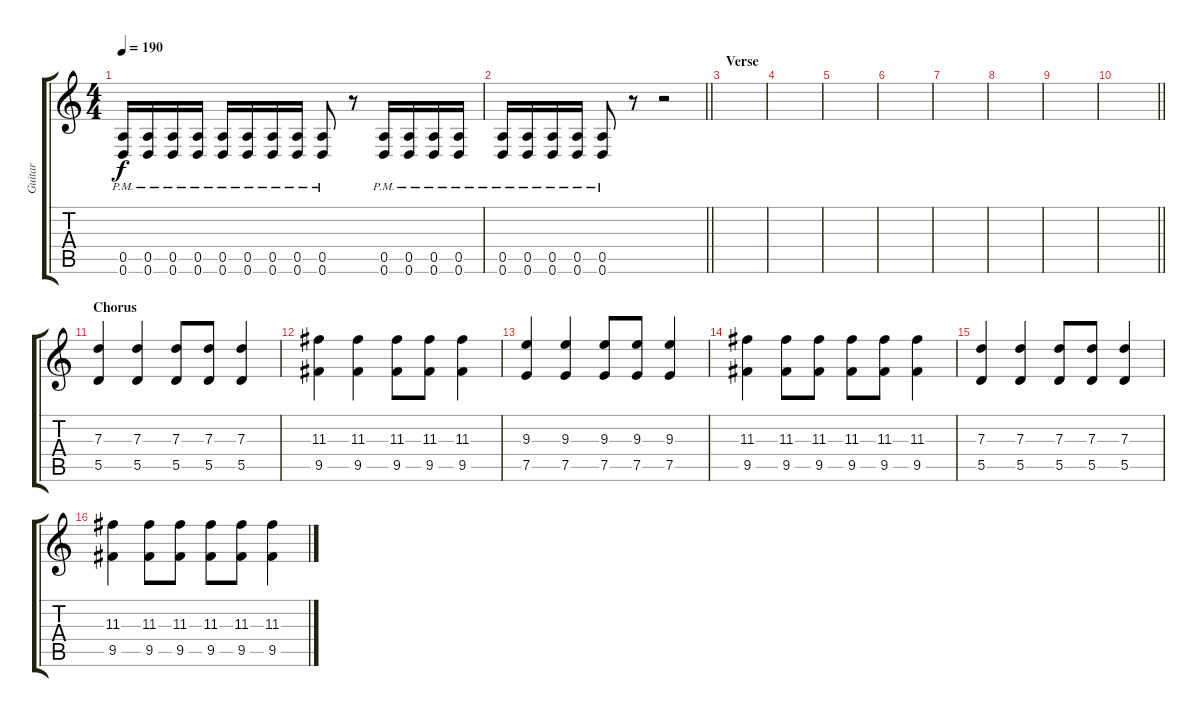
\track ("Guitar" "Guitar") {instrument overdrivenguitar}
\staff {score tabs}
\tuning (E4 B3 G3 D3 A2 D2) {hide}
\ts (4 4)
\tempo 190
\clef g2
\ks c
(0.5{pm} 0.6{pm}).16{dy f} (0.5{pm} 0.6{pm}).16 (0.5{pm} 0.6{pm}).16 (0.5{pm} 0.6{pm}).16 (0.5{pm} 0.6{pm}).16 (0.5{pm} 0.6{pm}).16 (0.5{pm} 0.6{pm}).16 (0.5{pm} 0.6{pm}).16 (0.5{pm} 0.6{pm}).8 r.8 (0.5{pm} 0.6{pm}).16 (0.5{pm} 0.6{pm}).16 (0.5{pm} 0.6{pm}).16 (0.5{pm} 0.6{pm}).16 |
\barLineRight lightlight
(0.5{pm} 0.6{pm}).16 (0.5{pm} 0.6{pm}).16 (0.5{pm} 0.6{pm}).16 (0.5{pm} 0.6{pm}).16 (0.5{pm} 0.6{pm}).8 r.8 r.2 |
\section ("" "Verse")
|
|
|
|
|
|
|
\barLineRight lightlight
|
\section ("" "Chorus")
(7.3 5.5).4 (7.3 5.5).4 (7.3 5.5).8 (7.3 5.5).8 (7.3 5.5).4 |
(11.3 9.5).4 (11.3 9.5).4 (11.3 9.5).8 (11.3 9.5).8 (11.3 9.5).4 |
(9.3 7.5).4 (9.3 7.5).4 (9.3 7.5).8 (9.3 7.5).8 (9.3 7.5).4 |
(11.3 9.5).4 (11.3 9.5).8 (11.3 9.5).8 (11.3 9.5).8 (11.3 9.5).8 (11.3 9.5).4 |
(7.3 5.5).4 (7.3 5.5).4 (7.3 5.5).8 (7.3 5.5).8 (7.3 5.5).4 |
(11.3 9.5).4 (11.3 9.5).8 (11.3 9.5).8 (11.3 9.5).8 (11.3 9.5).8 (11.3 9.5).4
